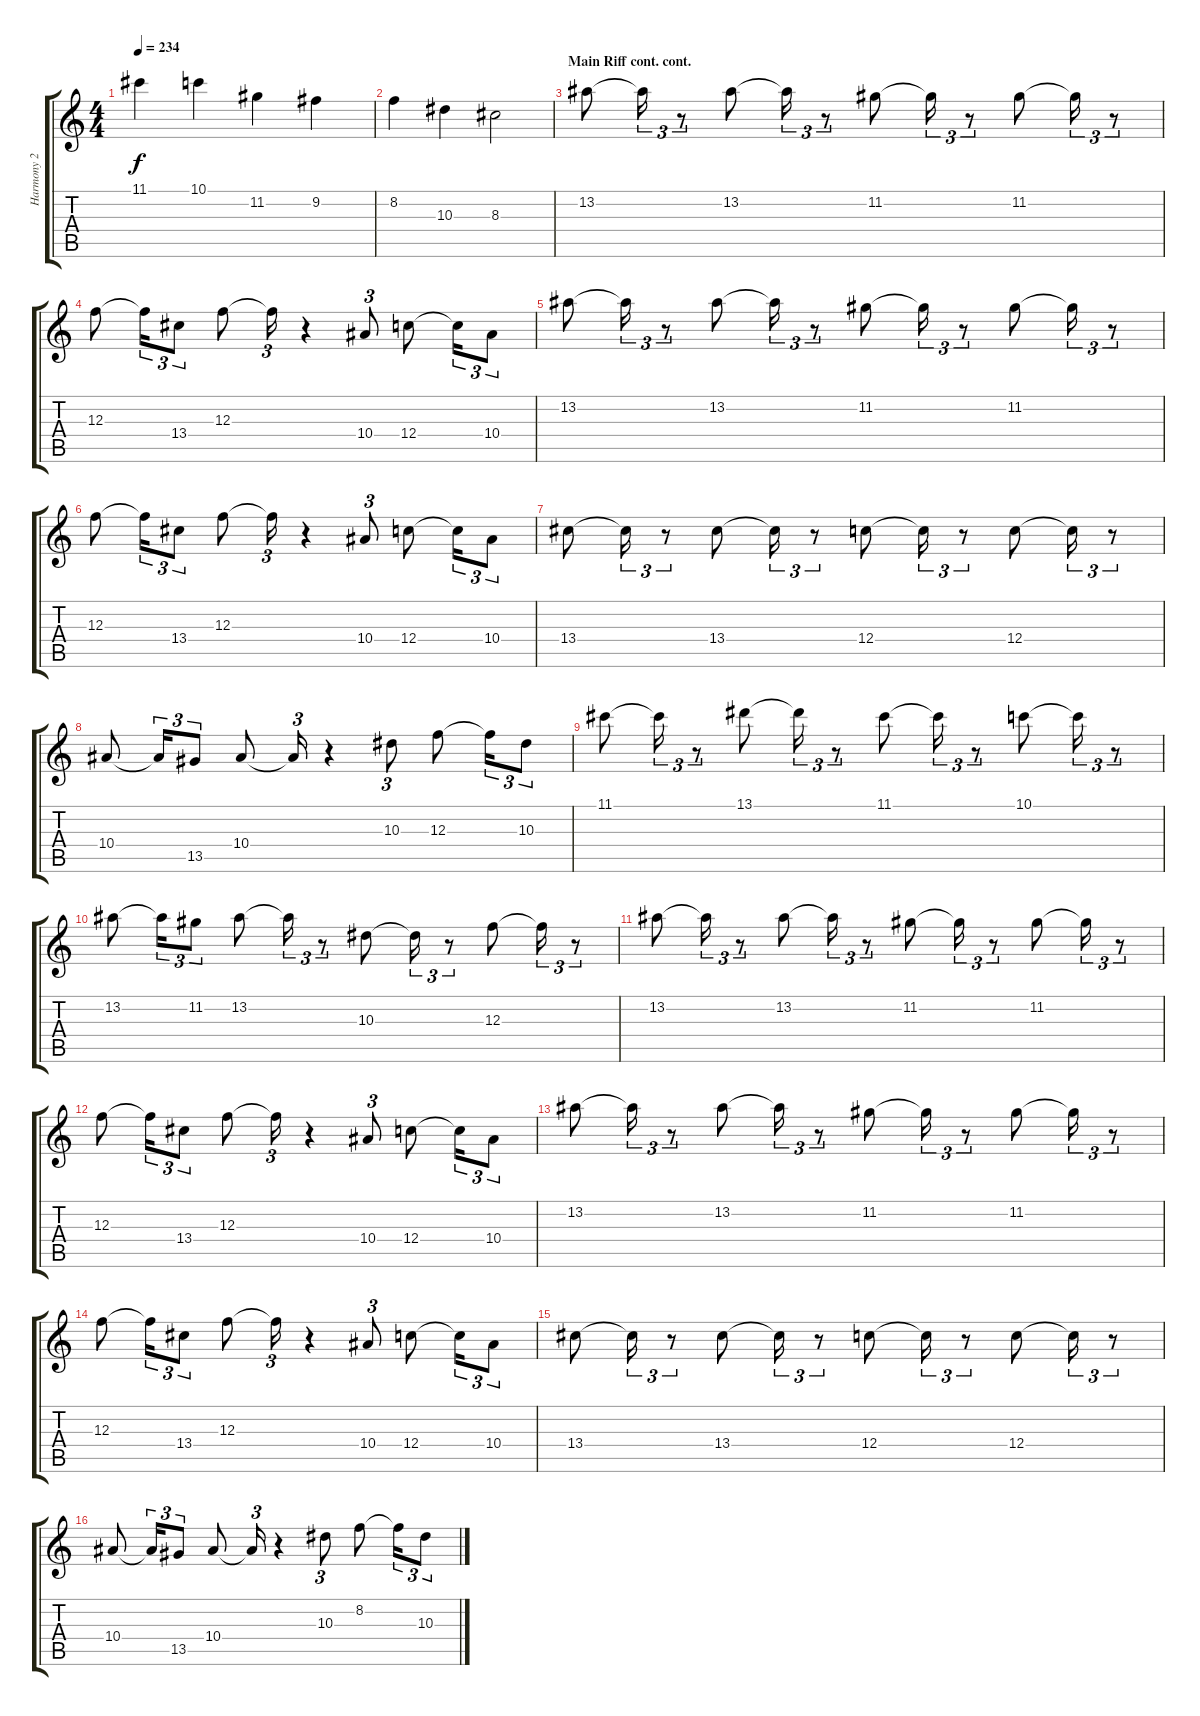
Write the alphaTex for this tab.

\track ("Harmony 2" "Harmony 2") {instrument overdrivenguitar}
\staff {score tabs}
\tuning (D4 A3 F3 C3 G2 C2) {hide}
\ts (4 4)
\tempo 234
\clef g2
\ks aminor
11.1{t}.4{dy f} 10.1.4 11.2.4 9.2.4 |
8.2.4 10.3.4 8.3.2 |
\section ("" "Main Riff cont. cont.")
13.2.8 13.2{t}.16{tu (3 2)} r.8{tu (3 2)} 13.2.8 13.2{t}.16{tu (3 2)} r.8{tu (3 2)} 11.2.8 11.2{t}.16{tu (3 2)} r.8{tu (3 2)} 11.2.8 11.2{t}.16{tu (3 2)} r.8{tu (3 2)} |
12.3.8 12.3{t}.16{tu (3 2)} 13.4.8{tu (3 2)} 12.3.8 12.3{t}.16{tu (3 2)} r.4 10.4.8{tu (3 2)} 12.4.8 12.4{t}.16{tu (3 2)} 10.4.8{tu (3 2)} |
13.2.8 13.2{t}.16{tu (3 2)} r.8{tu (3 2)} 13.2.8 13.2{t}.16{tu (3 2)} r.8{tu (3 2)} 11.2.8 11.2{t}.16{tu (3 2)} r.8{tu (3 2)} 11.2.8 11.2{t}.16{tu (3 2)} r.8{tu (3 2)} |
12.3.8 12.3{t}.16{tu (3 2)} 13.4.8{tu (3 2)} 12.3.8 12.3{t}.16{tu (3 2)} r.4 10.4.8{tu (3 2)} 12.4.8 12.4{t}.16{tu (3 2)} 10.4.8{tu (3 2)} |
13.4.8 13.4{t}.16{tu (3 2)} r.8{tu (3 2)} 13.4.8 13.4{t}.16{tu (3 2)} r.8{tu (3 2)} 12.4.8 12.4{t}.16{tu (3 2)} r.8{tu (3 2)} 12.4.8 12.4{t}.16{tu (3 2)} r.8{tu (3 2)} |
10.4.8 10.4{t}.16{tu (3 2)} 13.5.8{tu (3 2)} 10.4.8 10.4{t}.16{tu (3 2)} r.4 10.3.8{tu (3 2)} 12.3.8 12.3{t}.16{tu (3 2)} 10.3.8{tu (3 2)} |
11.1.8 11.1{t}.16{tu (3 2)} r.8{tu (3 2)} 13.1.8 13.1{t}.16{tu (3 2)} r.8{tu (3 2)} 11.1.8 11.1{t}.16{tu (3 2)} r.8{tu (3 2)} 10.1.8 10.1{t}.16{tu (3 2)} r.8{tu (3 2)} |
13.2.8 13.2{t}.16{tu (3 2)} 11.2.8{tu (3 2)} 13.2.8 13.2{t}.16{tu (3 2)} r.8{tu (3 2)} 10.3.8 10.3{t}.16{tu (3 2)} r.8{tu (3 2)} 12.3.8 12.3{t}.16{tu (3 2)} r.8{tu (3 2)} |
13.2.8 13.2{t}.16{tu (3 2)} r.8{tu (3 2)} 13.2.8 13.2{t}.16{tu (3 2)} r.8{tu (3 2)} 11.2.8 11.2{t}.16{tu (3 2)} r.8{tu (3 2)} 11.2.8 11.2{t}.16{tu (3 2)} r.8{tu (3 2)} |
12.3.8 12.3{t}.16{tu (3 2)} 13.4.8{tu (3 2)} 12.3.8 12.3{t}.16{tu (3 2)} r.4 10.4.8{tu (3 2)} 12.4.8 12.4{t}.16{tu (3 2)} 10.4.8{tu (3 2)} |
13.2.8 13.2{t}.16{tu (3 2)} r.8{tu (3 2)} 13.2.8 13.2{t}.16{tu (3 2)} r.8{tu (3 2)} 11.2.8 11.2{t}.16{tu (3 2)} r.8{tu (3 2)} 11.2.8 11.2{t}.16{tu (3 2)} r.8{tu (3 2)} |
12.3.8 12.3{t}.16{tu (3 2)} 13.4.8{tu (3 2)} 12.3.8 12.3{t}.16{tu (3 2)} r.4 10.4.8{tu (3 2)} 12.4.8 12.4{t}.16{tu (3 2)} 10.4.8{tu (3 2)} |
13.4.8 13.4{t}.16{tu (3 2)} r.8{tu (3 2)} 13.4.8 13.4{t}.16{tu (3 2)} r.8{tu (3 2)} 12.4.8 12.4{t}.16{tu (3 2)} r.8{tu (3 2)} 12.4.8 12.4{t}.16{tu (3 2)} r.8{tu (3 2)} |
10.4.8 10.4{t}.16{tu (3 2)} 13.5.8{tu (3 2)} 10.4.8 10.4{t}.16{tu (3 2)} r.4 10.3.8{tu (3 2)} 8.2.8 8.2{t}.16{tu (3 2)} 10.3.8{tu (3 2)}
